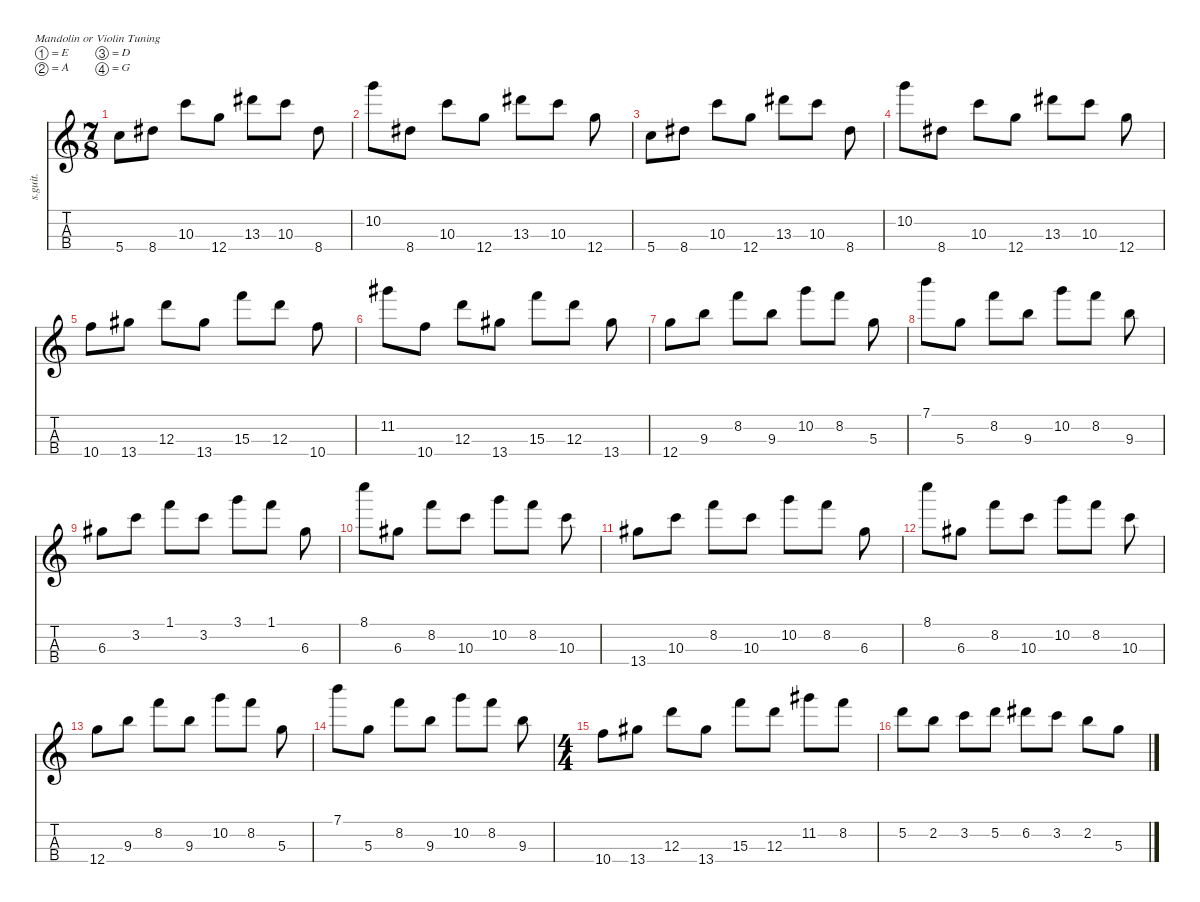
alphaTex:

\defaultSystemsLayout 4
\hideDynamics
\bracketExtendMode nobrackets
\track ("Violin 1" "s.guit.") {instrument violin}
\staff {score tabs}
\tuning (E5 A4 D4 G3)
\displaytranspose 12
\ts (7 8)
\beaming (8 2 2 2 2)
\tempo (213 hide)
\clef g2
\ks c
5.4.8{lyrics (0 "") lyrics (1 "") lyrics (2 "") lyrics (3 "") lyrics (4 "") dy mf} 8.4{acc #}.8{lyrics (0 "") lyrics (1 "") lyrics (2 "") lyrics (3 "") lyrics (4 "")} 10.3.8{lyrics (0 "") lyrics (1 "") lyrics (2 "") lyrics (3 "") lyrics (4 "")} 12.4.8{lyrics (0 "") lyrics (1 "") lyrics (2 "") lyrics (3 "") lyrics (4 "")} 13.3{acc #}.8{lyrics (0 "") lyrics (1 "") lyrics (2 "") lyrics (3 "") lyrics (4 "")} 10.3.8{lyrics (0 "") lyrics (1 "") lyrics (2 "") lyrics (3 "") lyrics (4 "")} 8.4{acc #}.8{lyrics (0 "") lyrics (1 "") lyrics (2 "") lyrics (3 "") lyrics (4 "")} |
10.2.8{lyrics (0 "") lyrics (1 "") lyrics (2 "") lyrics (3 "") lyrics (4 "")} 8.4{acc #}.8{lyrics (0 "") lyrics (1 "") lyrics (2 "") lyrics (3 "") lyrics (4 "")} 10.3.8{lyrics (0 "") lyrics (1 "") lyrics (2 "") lyrics (3 "") lyrics (4 "")} 12.4.8{lyrics (0 "") lyrics (1 "") lyrics (2 "") lyrics (3 "") lyrics (4 "")} 13.3{acc #}.8{lyrics (0 "") lyrics (1 "") lyrics (2 "") lyrics (3 "") lyrics (4 "")} 10.3.8{lyrics (0 "") lyrics (1 "") lyrics (2 "") lyrics (3 "") lyrics (4 "")} 12.4.8{lyrics (0 "") lyrics (1 "") lyrics (2 "") lyrics (3 "") lyrics (4 "")} |
5.4.8{lyrics (0 "") lyrics (1 "") lyrics (2 "") lyrics (3 "") lyrics (4 "")} 8.4{acc #}.8{lyrics (0 "") lyrics (1 "") lyrics (2 "") lyrics (3 "") lyrics (4 "")} 10.3.8{lyrics (0 "") lyrics (1 "") lyrics (2 "") lyrics (3 "") lyrics (4 "")} 12.4.8{lyrics (0 "") lyrics (1 "") lyrics (2 "") lyrics (3 "") lyrics (4 "")} 13.3{acc #}.8{lyrics (0 "") lyrics (1 "") lyrics (2 "") lyrics (3 "") lyrics (4 "")} 10.3.8{lyrics (0 "") lyrics (1 "") lyrics (2 "") lyrics (3 "") lyrics (4 "")} 8.4{acc #}.8{lyrics (0 "") lyrics (1 "") lyrics (2 "") lyrics (3 "") lyrics (4 "")} |
10.2.8{lyrics (0 "") lyrics (1 "") lyrics (2 "") lyrics (3 "") lyrics (4 "")} 8.4{acc #}.8{lyrics (0 "") lyrics (1 "") lyrics (2 "") lyrics (3 "") lyrics (4 "")} 10.3.8{lyrics (0 "") lyrics (1 "") lyrics (2 "") lyrics (3 "") lyrics (4 "")} 12.4.8{lyrics (0 "") lyrics (1 "") lyrics (2 "") lyrics (3 "") lyrics (4 "")} 13.3{acc #}.8{lyrics (0 "") lyrics (1 "") lyrics (2 "") lyrics (3 "") lyrics (4 "")} 10.3.8{lyrics (0 "") lyrics (1 "") lyrics (2 "") lyrics (3 "") lyrics (4 "")} 12.4.8{lyrics (0 "") lyrics (1 "") lyrics (2 "") lyrics (3 "") lyrics (4 "")} |
10.4.8{lyrics (0 "") lyrics (1 "") lyrics (2 "") lyrics (3 "") lyrics (4 "")} 13.4{acc #}.8{lyrics (0 "") lyrics (1 "") lyrics (2 "") lyrics (3 "") lyrics (4 "")} 12.3.8{lyrics (0 "") lyrics (1 "") lyrics (2 "") lyrics (3 "") lyrics (4 "")} 13.4{acc #}.8{lyrics (0 "") lyrics (1 "") lyrics (2 "") lyrics (3 "") lyrics (4 "")} 15.3.8{lyrics (0 "") lyrics (1 "") lyrics (2 "") lyrics (3 "") lyrics (4 "")} 12.3.8{lyrics (0 "") lyrics (1 "") lyrics (2 "") lyrics (3 "") lyrics (4 "")} 10.4.8{lyrics (0 "") lyrics (1 "") lyrics (2 "") lyrics (3 "") lyrics (4 "")} |
11.2{acc #}.8{lyrics (0 "") lyrics (1 "") lyrics (2 "") lyrics (3 "") lyrics (4 "")} 10.4.8{lyrics (0 "") lyrics (1 "") lyrics (2 "") lyrics (3 "") lyrics (4 "")} 12.3.8{lyrics (0 "") lyrics (1 "") lyrics (2 "") lyrics (3 "") lyrics (4 "")} 13.4{acc #}.8{lyrics (0 "") lyrics (1 "") lyrics (2 "") lyrics (3 "") lyrics (4 "")} 15.3.8{lyrics (0 "") lyrics (1 "") lyrics (2 "") lyrics (3 "") lyrics (4 "")} 12.3.8{lyrics (0 "") lyrics (1 "") lyrics (2 "") lyrics (3 "") lyrics (4 "")} 13.4{acc #}.8{lyrics (0 "") lyrics (1 "") lyrics (2 "") lyrics (3 "") lyrics (4 "")} |
12.4.8{lyrics (0 "") lyrics (1 "") lyrics (2 "") lyrics (3 "") lyrics (4 "")} 9.3.8{lyrics (0 "") lyrics (1 "") lyrics (2 "") lyrics (3 "") lyrics (4 "")} 8.2.8{lyrics (0 "") lyrics (1 "") lyrics (2 "") lyrics (3 "") lyrics (4 "")} 9.3.8{lyrics (0 "") lyrics (1 "") lyrics (2 "") lyrics (3 "") lyrics (4 "")} 10.2.8{lyrics (0 "") lyrics (1 "") lyrics (2 "") lyrics (3 "") lyrics (4 "")} 8.2.8{lyrics (0 "") lyrics (1 "") lyrics (2 "") lyrics (3 "") lyrics (4 "")} 5.3.8{lyrics (0 "") lyrics (1 "") lyrics (2 "") lyrics (3 "") lyrics (4 "")} |
7.1.8{lyrics (0 "") lyrics (1 "") lyrics (2 "") lyrics (3 "") lyrics (4 "")} 5.3.8{lyrics (0 "") lyrics (1 "") lyrics (2 "") lyrics (3 "") lyrics (4 "")} 8.2.8{lyrics (0 "") lyrics (1 "") lyrics (2 "") lyrics (3 "") lyrics (4 "")} 9.3.8{lyrics (0 "") lyrics (1 "") lyrics (2 "") lyrics (3 "") lyrics (4 "")} 10.2.8{lyrics (0 "") lyrics (1 "") lyrics (2 "") lyrics (3 "") lyrics (4 "")} 8.2.8{lyrics (0 "") lyrics (1 "") lyrics (2 "") lyrics (3 "") lyrics (4 "")} 9.3.8{lyrics (0 "") lyrics (1 "") lyrics (2 "") lyrics (3 "") lyrics (4 "")} |
6.3{acc #}.8{lyrics (0 "") lyrics (1 "") lyrics (2 "") lyrics (3 "") lyrics (4 "")} 3.2.8{lyrics (0 "") lyrics (1 "") lyrics (2 "") lyrics (3 "") lyrics (4 "")} 1.1.8{lyrics (0 "") lyrics (1 "") lyrics (2 "") lyrics (3 "") lyrics (4 "")} 3.2.8{lyrics (0 "") lyrics (1 "") lyrics (2 "") lyrics (3 "") lyrics (4 "")} 3.1.8{lyrics (0 "") lyrics (1 "") lyrics (2 "") lyrics (3 "") lyrics (4 "")} 1.1.8{lyrics (0 "") lyrics (1 "") lyrics (2 "") lyrics (3 "") lyrics (4 "")} 6.3{acc #}.8{lyrics (0 "") lyrics (1 "") lyrics (2 "") lyrics (3 "") lyrics (4 "")} |
8.1.8{lyrics (0 "") lyrics (1 "") lyrics (2 "") lyrics (3 "") lyrics (4 "")} 6.3{acc #}.8{lyrics (0 "") lyrics (1 "") lyrics (2 "") lyrics (3 "") lyrics (4 "")} 8.2.8{lyrics (0 "") lyrics (1 "") lyrics (2 "") lyrics (3 "") lyrics (4 "")} 10.3.8{lyrics (0 "") lyrics (1 "") lyrics (2 "") lyrics (3 "") lyrics (4 "")} 10.2.8{lyrics (0 "") lyrics (1 "") lyrics (2 "") lyrics (3 "") lyrics (4 "")} 8.2.8{lyrics (0 "") lyrics (1 "") lyrics (2 "") lyrics (3 "") lyrics (4 "")} 10.3.8{lyrics (0 "") lyrics (1 "") lyrics (2 "") lyrics (3 "") lyrics (4 "")} |
13.4{acc #}.8{lyrics (0 "") lyrics (1 "") lyrics (2 "") lyrics (3 "") lyrics (4 "")} 10.3.8{lyrics (0 "") lyrics (1 "") lyrics (2 "") lyrics (3 "") lyrics (4 "")} 8.2.8{lyrics (0 "") lyrics (1 "") lyrics (2 "") lyrics (3 "") lyrics (4 "")} 10.3.8{lyrics (0 "") lyrics (1 "") lyrics (2 "") lyrics (3 "") lyrics (4 "")} 10.2.8{lyrics (0 "") lyrics (1 "") lyrics (2 "") lyrics (3 "") lyrics (4 "")} 8.2.8{lyrics (0 "") lyrics (1 "") lyrics (2 "") lyrics (3 "") lyrics (4 "")} 6.3{acc #}.8{lyrics (0 "") lyrics (1 "") lyrics (2 "") lyrics (3 "") lyrics (4 "")} |
8.1.8{lyrics (0 "") lyrics (1 "") lyrics (2 "") lyrics (3 "") lyrics (4 "")} 6.3{acc #}.8{lyrics (0 "") lyrics (1 "") lyrics (2 "") lyrics (3 "") lyrics (4 "")} 8.2.8{lyrics (0 "") lyrics (1 "") lyrics (2 "") lyrics (3 "") lyrics (4 "")} 10.3.8{lyrics (0 "") lyrics (1 "") lyrics (2 "") lyrics (3 "") lyrics (4 "")} 10.2.8{lyrics (0 "") lyrics (1 "") lyrics (2 "") lyrics (3 "") lyrics (4 "")} 8.2.8{lyrics (0 "") lyrics (1 "") lyrics (2 "") lyrics (3 "") lyrics (4 "")} 10.3.8{lyrics (0 "") lyrics (1 "") lyrics (2 "") lyrics (3 "") lyrics (4 "")} |
12.4.8{lyrics (0 "") lyrics (1 "") lyrics (2 "") lyrics (3 "") lyrics (4 "")} 9.3.8{lyrics (0 "") lyrics (1 "") lyrics (2 "") lyrics (3 "") lyrics (4 "")} 8.2.8{lyrics (0 "") lyrics (1 "") lyrics (2 "") lyrics (3 "") lyrics (4 "")} 9.3.8{lyrics (0 "") lyrics (1 "") lyrics (2 "") lyrics (3 "") lyrics (4 "")} 10.2.8{lyrics (0 "") lyrics (1 "") lyrics (2 "") lyrics (3 "") lyrics (4 "")} 8.2.8{lyrics (0 "") lyrics (1 "") lyrics (2 "") lyrics (3 "") lyrics (4 "")} 5.3.8{lyrics (0 "") lyrics (1 "") lyrics (2 "") lyrics (3 "") lyrics (4 "")} |
7.1.8{lyrics (0 "") lyrics (1 "") lyrics (2 "") lyrics (3 "") lyrics (4 "")} 5.3.8{lyrics (0 "") lyrics (1 "") lyrics (2 "") lyrics (3 "") lyrics (4 "")} 8.2.8{lyrics (0 "") lyrics (1 "") lyrics (2 "") lyrics (3 "") lyrics (4 "")} 9.3.8{lyrics (0 "") lyrics (1 "") lyrics (2 "") lyrics (3 "") lyrics (4 "")} 10.2.8{lyrics (0 "") lyrics (1 "") lyrics (2 "") lyrics (3 "") lyrics (4 "")} 8.2.8{lyrics (0 "") lyrics (1 "") lyrics (2 "") lyrics (3 "") lyrics (4 "")} 9.3.8{lyrics (0 "") lyrics (1 "") lyrics (2 "") lyrics (3 "") lyrics (4 "")} |
\ts (4 4)
\beaming (8 2 2 2 2)
10.4.8{lyrics (0 "") lyrics (1 "") lyrics (2 "") lyrics (3 "") lyrics (4 "")} 13.4{acc #}.8{lyrics (0 "") lyrics (1 "") lyrics (2 "") lyrics (3 "") lyrics (4 "")} 12.3.8{lyrics (0 "") lyrics (1 "") lyrics (2 "") lyrics (3 "") lyrics (4 "")} 13.4{acc #}.8{lyrics (0 "") lyrics (1 "") lyrics (2 "") lyrics (3 "") lyrics (4 "")} 15.3.8{lyrics (0 "") lyrics (1 "") lyrics (2 "") lyrics (3 "") lyrics (4 "")} 12.3.8{lyrics (0 "") lyrics (1 "") lyrics (2 "") lyrics (3 "") lyrics (4 "")} 11.2{acc #}.8{lyrics (0 "") lyrics (1 "") lyrics (2 "") lyrics (3 "") lyrics (4 "")} 8.2.8{lyrics (0 "") lyrics (1 "") lyrics (2 "") lyrics (3 "") lyrics (4 "")} |
5.2.8{lyrics (0 "") lyrics (1 "") lyrics (2 "") lyrics (3 "") lyrics (4 "")} 2.2.8{lyrics (0 "") lyrics (1 "") lyrics (2 "") lyrics (3 "") lyrics (4 "")} 3.2.8{lyrics (0 "") lyrics (1 "") lyrics (2 "") lyrics (3 "") lyrics (4 "")} 5.2.8{lyrics (0 "") lyrics (1 "") lyrics (2 "") lyrics (3 "") lyrics (4 "")} 6.2{acc #}.8{lyrics (0 "") lyrics (1 "") lyrics (2 "") lyrics (3 "") lyrics (4 "")} 3.2.8{lyrics (0 "") lyrics (1 "") lyrics (2 "") lyrics (3 "") lyrics (4 "")} 2.2.8{lyrics (0 "") lyrics (1 "") lyrics (2 "") lyrics (3 "") lyrics (4 "")} 5.3.8{lyrics (0 "") lyrics (1 "") lyrics (2 "") lyrics (3 "") lyrics (4 "")}
